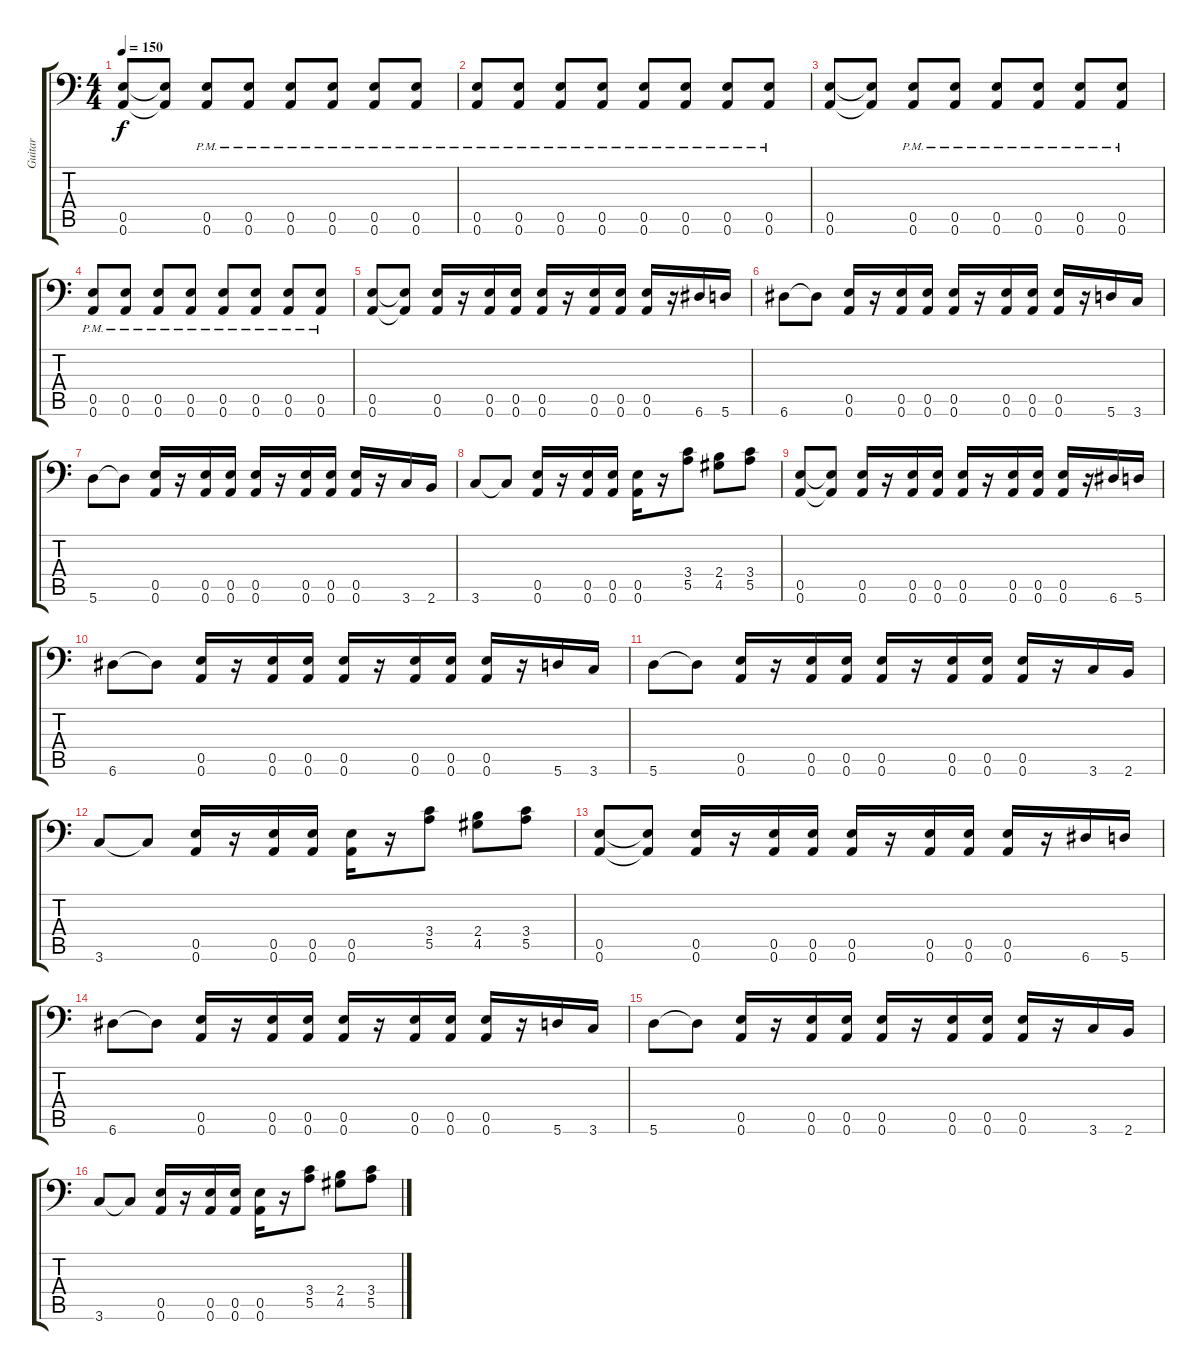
\track ("Guitar" "Guitar") {instrument distortionguitar}
\staff {score tabs}
\tuning (B3 Gb3 D3 A2 E2 A1) {hide}
\ts (4 4)
\tempo 150
\clef f4
\ks c
(0.5 0.6).8{dy f} (0.5{t} 0.6{t}).8 (0.5{pm} 0.6{pm}).8 (0.5{pm} 0.6{pm}).8 (0.5{pm} 0.6{pm}).8 (0.5{pm} 0.6{pm}).8 (0.5{pm} 0.6{pm}).8 (0.5{pm} 0.6{pm}).8 |
(0.5{pm} 0.6{pm}).8 (0.5{pm} 0.6{pm}).8 (0.5{pm} 0.6{pm}).8 (0.5{pm} 0.6{pm}).8 (0.5{pm} 0.6{pm}).8 (0.5{pm} 0.6{pm}).8 (0.5{pm} 0.6{pm}).8 (0.5{pm} 0.6{pm}).8 |
(0.5 0.6).8 (0.5{t} 0.6{t}).8 (0.5{pm} 0.6{pm}).8 (0.5{pm} 0.6{pm}).8 (0.5{pm} 0.6{pm}).8 (0.5{pm} 0.6{pm}).8 (0.5{pm} 0.6{pm}).8 (0.5{pm} 0.6{pm}).8 |
(0.5{pm} 0.6{pm}).8 (0.5{pm} 0.6{pm}).8 (0.5{pm} 0.6{pm}).8 (0.5{pm} 0.6{pm}).8 (0.5{pm} 0.6{pm}).8 (0.5{pm} 0.6{pm}).8 (0.5{pm} 0.6{pm}).8 (0.5{pm} 0.6{pm}).8 |
(0.5 0.6).8 (0.5{t} 0.6{t}).8 (0.5 0.6).16 r.16 (0.5 0.6).16 (0.5 0.6).16 (0.5 0.6).16 r.16 (0.5 0.6).16 (0.5 0.6).16 (0.5 0.6).16 r.16 6.6.16 5.6.16 |
6.6.8 6.6{t}.8 (0.5 0.6).16 r.16 (0.5 0.6).16 (0.5 0.6).16 (0.5 0.6).16 r.16 (0.5 0.6).16 (0.5 0.6).16 (0.5 0.6).16 r.16 5.6.16 3.6.16 |
5.6.8 5.6{t}.8 (0.5 0.6).16 r.16 (0.5 0.6).16 (0.5 0.6).16 (0.5 0.6).16 r.16 (0.5 0.6).16 (0.5 0.6).16 (0.5 0.6).16 r.16 3.6.16 2.6.16 |
3.6.8 3.6{t}.8 (0.5 0.6).16 r.16 (0.5 0.6).16 (0.5 0.6).16 (0.5 0.6).16 r.16 (3.4 5.5).8 (2.4 4.5).8 (3.4 5.5).8 |
(0.5 0.6).8 (0.5{t} 0.6{t}).8 (0.5 0.6).16 r.16 (0.5 0.6).16 (0.5 0.6).16 (0.5 0.6).16 r.16 (0.5 0.6).16 (0.5 0.6).16 (0.5 0.6).16 r.16 6.6.16 5.6.16 |
6.6.8 6.6{t}.8 (0.5 0.6).16 r.16 (0.5 0.6).16 (0.5 0.6).16 (0.5 0.6).16 r.16 (0.5 0.6).16 (0.5 0.6).16 (0.5 0.6).16 r.16 5.6.16 3.6.16 |
5.6.8 5.6{t}.8 (0.5 0.6).16 r.16 (0.5 0.6).16 (0.5 0.6).16 (0.5 0.6).16 r.16 (0.5 0.6).16 (0.5 0.6).16 (0.5 0.6).16 r.16 3.6.16 2.6.16 |
3.6.8 3.6{t}.8 (0.5 0.6).16 r.16 (0.5 0.6).16 (0.5 0.6).16 (0.5 0.6).16 r.16 (3.4 5.5).8 (2.4 4.5).8 (3.4 5.5).8 |
(0.5 0.6).8 (0.5{t} 0.6{t}).8 (0.5 0.6).16 r.16 (0.5 0.6).16 (0.5 0.6).16 (0.5 0.6).16 r.16 (0.5 0.6).16 (0.5 0.6).16 (0.5 0.6).16 r.16 6.6.16 5.6.16 |
6.6.8 6.6{t}.8 (0.5 0.6).16 r.16 (0.5 0.6).16 (0.5 0.6).16 (0.5 0.6).16 r.16 (0.5 0.6).16 (0.5 0.6).16 (0.5 0.6).16 r.16 5.6.16 3.6.16 |
5.6.8 5.6{t}.8 (0.5 0.6).16 r.16 (0.5 0.6).16 (0.5 0.6).16 (0.5 0.6).16 r.16 (0.5 0.6).16 (0.5 0.6).16 (0.5 0.6).16 r.16 3.6.16 2.6.16 |
3.6.8 3.6{t}.8 (0.5 0.6).16 r.16 (0.5 0.6).16 (0.5 0.6).16 (0.5 0.6).16 r.16 (3.4 5.5).8 (2.4 4.5).8 (3.4 5.5).8
